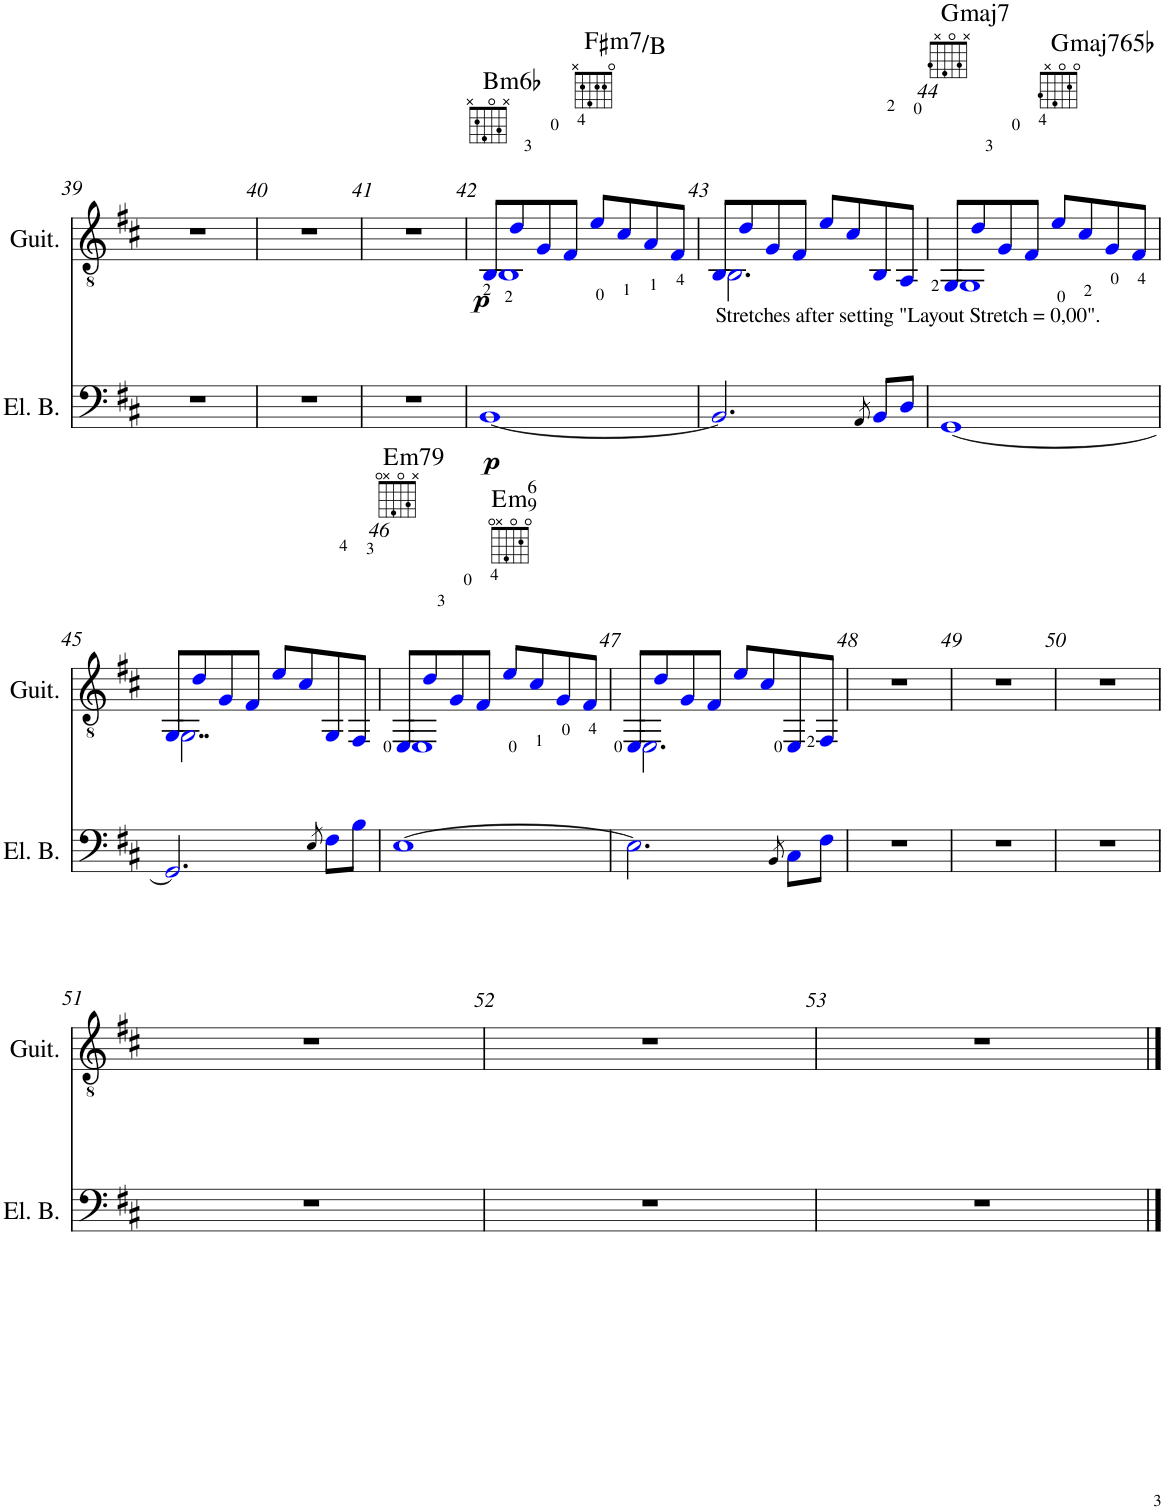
**kern	**dynam	**kern	**dynam	**harte
*part2	*part2	*part1	*part1	*part1
*staff2	*staff2	*staff1	*staff1	*
*I"Electric Bass	*	*I"Acoustic Guitar	*	*
*I'El. B.	*	*I'Guit.	*	*
!!LO:PB:g=z
*clefF4	*	*clefGv2	*	*
*Trd7c12	*	*	*	*
*k[f#c#]	*	*k[f#c#]	*	*
*M4/4	*	*M4/4	*	*
=39	=39	=39	=39	=39
1r	.	1r	.	.
=40	=40	=40	=40	=40
1r	.	1r	.	.
=41	=41	=41	=41	=41
1r	.	1r	.	.
=42	=42	=42	=42	=42
*	*	*^	*	*
*	*	*	*^	*	*
!	!LO:DY:b	!	!	!	!LO:DY:b	!LO:H:kt=m
[1BBi	p	8BBi/L	2ryy	1BBi	p	B:min(b6)
.	.	8di/	.	.	.	.
.	.	8Gi/	.	.	.	.
.	.	8F#i/J	.	.	.	.
!	!	!	!	!	!	!LO:H:kt=m7
.	.	8e<i/L	2ryy	.	.	F#:min7/4
.	.	8c#<i/	.	.	.	.
.	.	8A<i/	.	.	.	.
.	.	8F#<i/J	.	.	.	.
=43	=43	=43	=43	=43	=43	=43
!LO:TX:a:t=Stretches after setting "Layout Stretch = 0,00".	!	!	!	!	!	!
2.BBi/]	.	8BBi/L	2ryy	2.BBi\	.	.
.	.	8di/	.	.	.	.
.	.	8Gi/	.	.	.	.
.	.	8F#i/J	.	.	.	.
.	.	8ei/L	2ryy	.	.	.
.	.	8c#i/	.	.	.	.
8qAA/	.	.	.	.	.	.
8BBi/L	.	8BBi/	.	8ryy	.	.
8Di/J	.	8AAi/J	.	8ryy	.	.
=44	=44	=44	=44	=44	=44	=44
!	!	!	!	!	!	!LO:H:kt=maj7
[1GGi	.	8GGi/L	2ryy	1GGi	.	G:maj7
.	.	8di/	.	.	.	.
.	.	8Gi/	.	.	.	.
.	.	8F#i/J	.	.	.	.
!	!	!	!	!	!	!LO:H:kt=maj
.	.	8e<i/L	2ryy	.	.	G:maj(b765)
.	.	8c#<i/	.	.	.	.
.	.	8G<i/	.	.	.	.
.	.	8F#<i/J	.	.	.	.
!!LO:LB:g=z	!!	!!
=45	=45	=45	=45	=45	=45	=45
2.GGi/]	.	8GGi/L	2ryy	2..GGi\	.	.
.	.	8di/	.	.	.	.
.	.	8Gi/	.	.	.	.
.	.	8F#i/J	.	.	.	.
.	.	8ei/L	2ryy	.	.	.
.	.	8c#i/	.	.	.	.
8qE/	.	.	.	.	.	.
8F#i\L	.	8GGi/	.	.	.	.
8Bi\J	.	8FF#i/J	.	8ryy	.	.
=46	=46	=46	=46	=46	=46	=46
!	!	!	!	!	!	!LO:H:kt=m79
[1Ei	.	8EEi/L	2ryy	1EEi	.	E:min
.	.	8di/	.	.	.	.
.	.	8Gi/	.	.	.	.
.	.	8F#i/J	.	.	.	.
!	!	!	!	!	!	!LO:H:kt=m6
.	.	8e<i/L	2ryy	.	.	E:min6(9)
.	.	8c#<i/	.	.	.	.
.	.	8G<i/	.	.	.	.
.	.	8F#<i/J	.	.	.	.
=47	=47	=47	=47	=47	=47	=47
2.Ei\]	.	8EEi/L	2ryy	2.EEi\	.	.
.	.	8di/	.	.	.	.
.	.	8Gi/	.	.	.	.
.	.	8F#i/J	.	.	.	.
.	.	8ei/L	2ryy	.	.	.
.	.	8c#i/	.	.	.	.
8qBB/	.	.	.	.	.	.
8C#i\L	.	8EEi/	.	4ryy	.	.
8F#i\J	.	8FF#i/J	.	.	.	.
*	*	*v	*v	*v	*	*
=48	=48	=48	=48	=48
1r	.	1r	.	.
=49	=49	=49	=49	=49
1r	.	1r	.	.
=50	=50	=50	=50	=50
1r	.	1r	.	.
!!LO:LB:g=z
=51	=51	=51	=51	=51
1r	.	1r	.	.
=52	=52	=52	=52	=52
1r	.	1r	.	.
=53	=53	=53	=53	=53
1r	.	1r	.	.
==	==	==	==	==
*-	*-	*-	*-	*-
